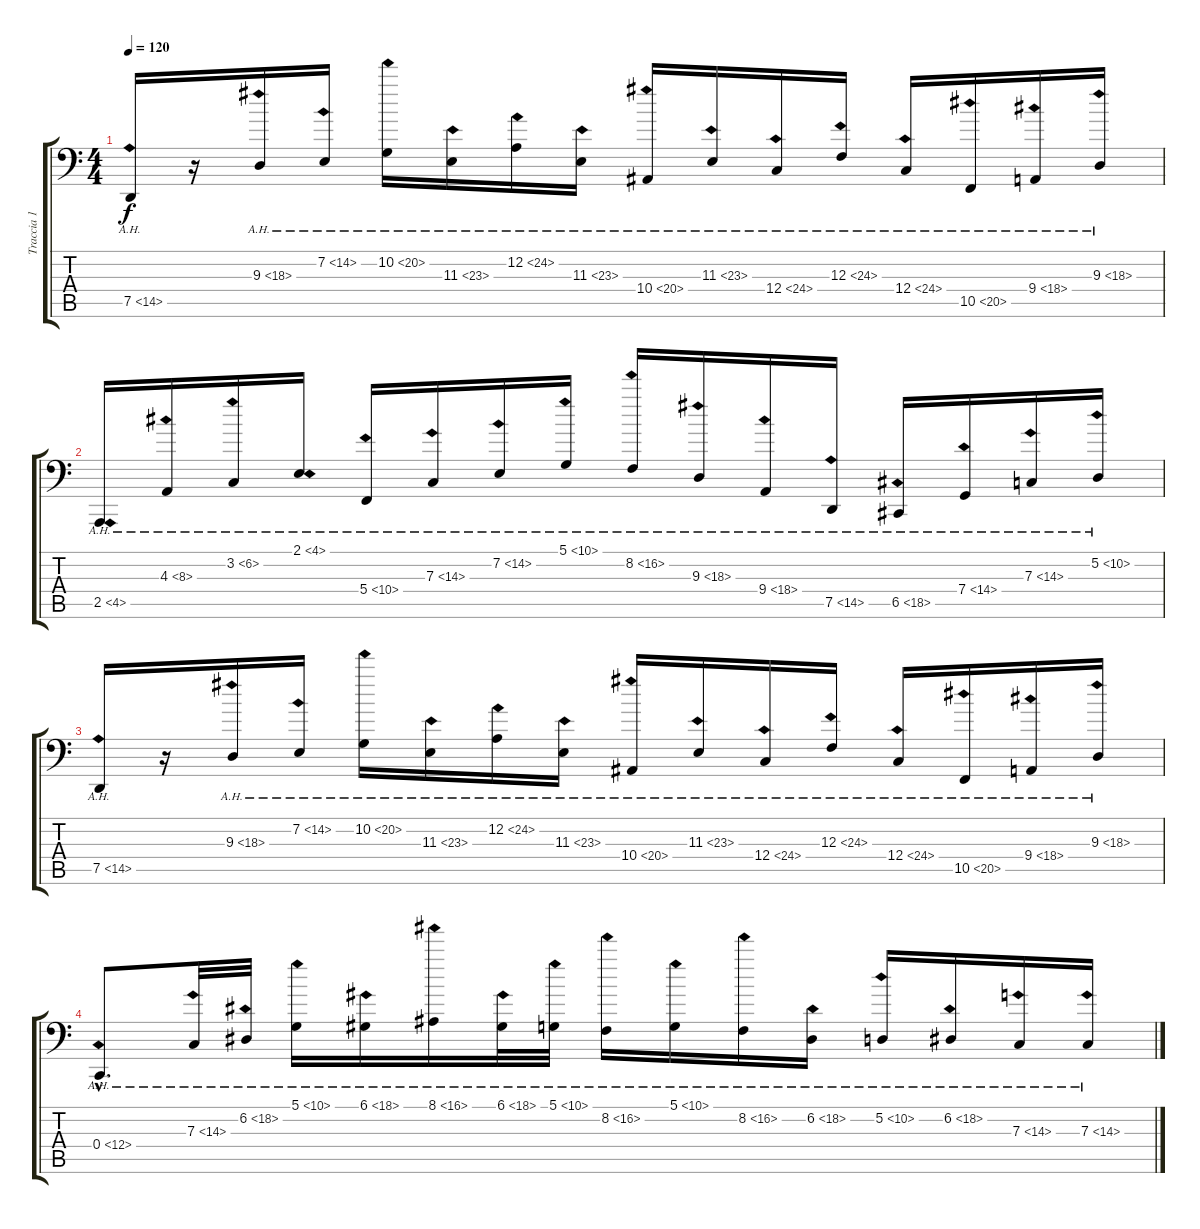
\track ("Traccia 1" "Traccia 1") {instrument acousticgrandpiano}
\staff {score tabs}
\tuning (D3 A2 F2 C2 G1 D1) {hide}
\ts (4 4)
\tempo 120
\clef f4
\ks c
7.5{ah 7}.16{dy f} r.16 9.3{ah 9}.16 7.2{ah 7}.16 10.2{ah 10}.16 11.3{ah 12}.16 12.2{ah 12}.16 11.3{ah 12}.16 10.4{ah 10}.16 11.3{ah 12}.16 12.4{ah 12}.16 12.3{ah 12}.16 12.4{ah 12}.16 10.5{ah 10}.16 9.4{ah 9}.16 9.3{ah 9}.16 |
2.5{ah 2}.16 4.3{ah 4}.16 3.2{ah 3}.16 2.1{ah 2}.16 5.4{ah 5}.16 7.3{ah 7}.16 7.2{ah 7}.16 5.1{ah 5}.16 8.2{ah 8}.16 9.3{ah 9}.16 9.4{ah 9}.16 7.5{ah 7}.16 6.5{ah 12}.16 7.4{ah 7}.16 7.3{ah 7}.16 5.2{ah 5}.16 |
7.5{ah 7}.16 r.16 9.3{ah 9}.16 7.2{ah 7}.16 10.2{ah 10}.16 11.3{ah 12}.16 12.2{ah 12}.16 11.3{ah 12}.16 10.4{ah 10}.16 11.3{ah 12}.16 12.4{ah 12}.16 12.3{ah 12}.16 12.4{ah 12}.16 10.5{ah 10}.16 9.4{ah 9}.16 9.3{ah 9}.16 |
0.4{ah 12 hac}.8{d} 7.3{ah 7}.32 6.2{ah 12}.32 5.1{ah 5}.16 6.1{ah 12}.16 8.1{ah 8}.16 6.1{ah 12}.32 5.1{ah 5}.32 8.2{ah 8}.16 5.1{ah 5}.16 8.2{ah 8}.16 6.2{ah 12}.16 5.2{ah 5}.16 6.2{ah 12}.16 7.3{ah 7}.16 7.3{ah 7}.16
